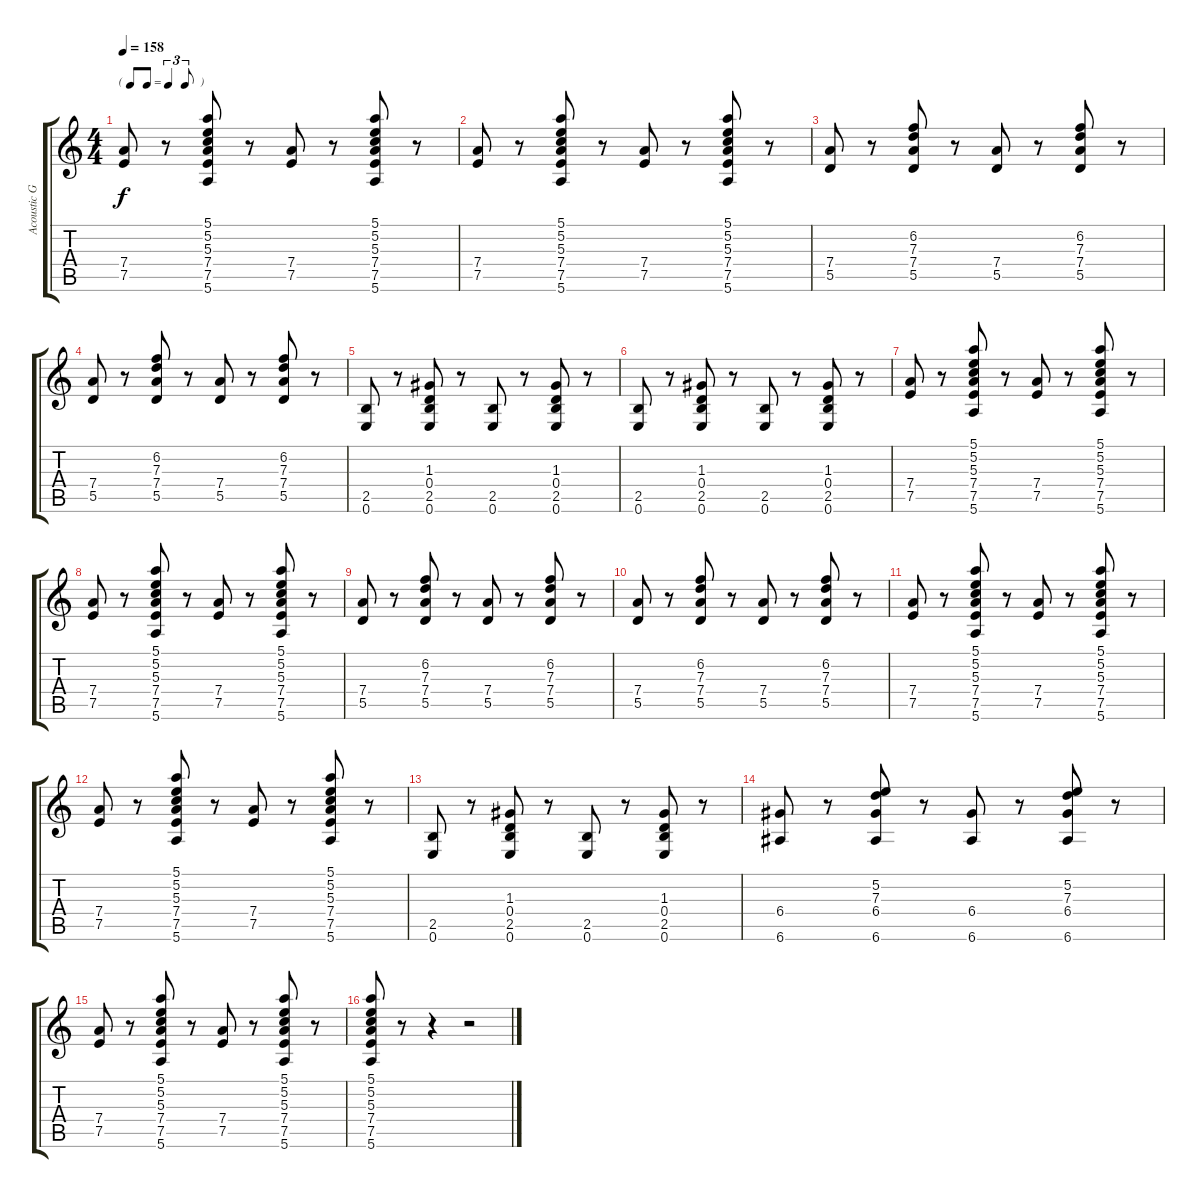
\track ("Acoustic Guitar (Rhythm)" "Acoustic G") {instrument acousticguitarnylon}
\staff {score tabs}
\tuning (E4 B3 G3 D3 A2 E2) {hide}
\ts (4 4)
\tf triplet8th
\tempo 158
\clef g2
\ks c
(7.4 7.5).8{dy f} r.8 (5.1 5.2 5.3 7.4 7.5 5.6).8 r.8 (7.4 7.5).8 r.8 (5.1 5.2 5.3 7.4 7.5 5.6).8 r.8 |
(7.4 7.5).8 r.8 (5.1 5.2 5.3 7.4 7.5 5.6).8 r.8 (7.4 7.5).8 r.8 (5.1 5.2 5.3 7.4 7.5 5.6).8 r.8 |
(7.4 5.5).8 r.8 (6.2 7.3 7.4 5.5).8 r.8 (7.4 5.5).8 r.8 (6.2 7.3 7.4 5.5).8 r.8 |
(7.4 5.5).8 r.8 (6.2 7.3 7.4 5.5).8 r.8 (7.4 5.5).8 r.8 (6.2 7.3 7.4 5.5).8 r.8 |
(2.5 0.6).8 r.8 (1.3 0.4 2.5 0.6).8 r.8 (2.5 0.6).8 r.8 (1.3 0.4 2.5 0.6).8 r.8 |
(2.5 0.6).8 r.8 (1.3 0.4 2.5 0.6).8 r.8 (2.5 0.6).8 r.8 (1.3 0.4 2.5 0.6).8 r.8 |
(7.4 7.5).8 r.8 (5.1 5.2 5.3 7.4 7.5 5.6).8 r.8 (7.4 7.5).8 r.8 (5.1 5.2 5.3 7.4 7.5 5.6).8 r.8 |
(7.4 7.5).8 r.8 (5.1 5.2 5.3 7.4 7.5 5.6).8 r.8 (7.4 7.5).8 r.8 (5.1 5.2 5.3 7.4 7.5 5.6).8 r.8 |
(7.4 5.5).8 r.8 (6.2 7.3 7.4 5.5).8 r.8 (7.4 5.5).8 r.8 (6.2 7.3 7.4 5.5).8 r.8 |
(7.4 5.5).8 r.8 (6.2 7.3 7.4 5.5).8 r.8 (7.4 5.5).8 r.8 (6.2 7.3 7.4 5.5).8 r.8 |
(7.4 7.5).8 r.8 (5.1 5.2 5.3 7.4 7.5 5.6).8 r.8 (7.4 7.5).8 r.8 (5.1 5.2 5.3 7.4 7.5 5.6).8 r.8 |
(7.4 7.5).8 r.8 (5.1 5.2 5.3 7.4 7.5 5.6).8 r.8 (7.4 7.5).8 r.8 (5.1 5.2 5.3 7.4 7.5 5.6).8 r.8 |
(2.5 0.6).8 r.8 (1.3 0.4 2.5 0.6).8 r.8 (2.5 0.6).8 r.8 (1.3 0.4 2.5 0.6).8 r.8 |
(6.4 6.6).8 r.8 (5.2 7.3 6.4 6.6).8 r.8 (6.4 6.6).8 r.8 (5.2 7.3 6.4 6.6).8 r.8 |
(7.4 7.5).8 r.8 (5.1 5.2 5.3 7.4 7.5 5.6).8 r.8 (7.4 7.5).8 r.8 (5.1 5.2 5.3 7.4 7.5 5.6).8 r.8 |
(5.1 5.2 5.3 7.4 7.5 5.6).8 r.8 r.4 r.2
